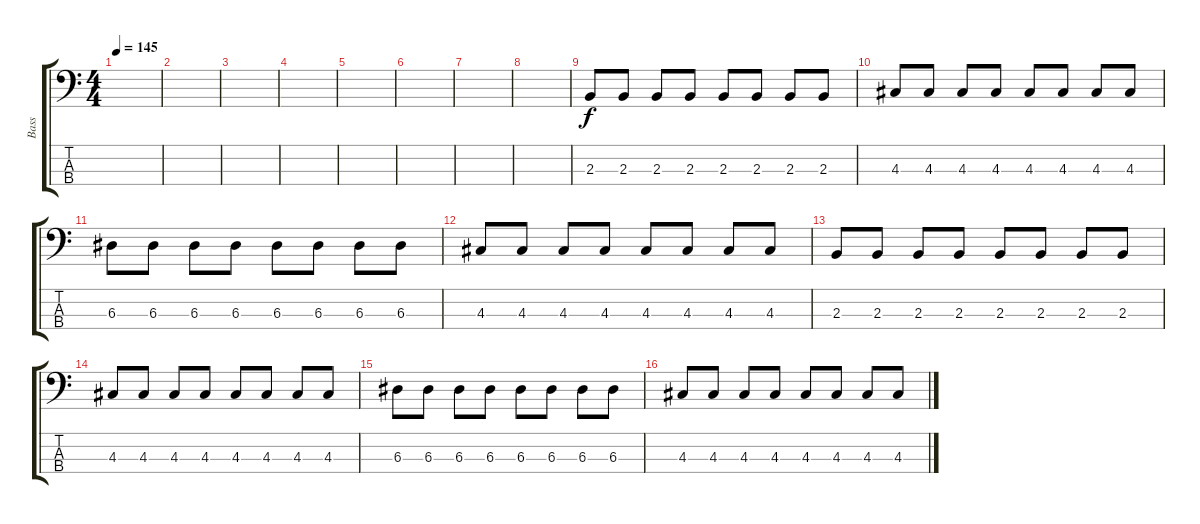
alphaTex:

\track ("Bass" "Bass") {instrument electricbasspick}
\staff {score tabs}
\tuning (G2 D2 A1 E1) {hide}
\ts (4 4)
\tempo 145
\clef f4
\ks c
|
|
|
|
|
|
|
|
2.3.8 2.3.8 2.3.8 2.3.8 2.3.8 2.3.8 2.3.8 2.3.8 |
4.3.8 4.3.8 4.3.8 4.3.8 4.3.8 4.3.8 4.3.8 4.3.8 |
6.3.8 6.3.8 6.3.8 6.3.8 6.3.8 6.3.8 6.3.8 6.3.8 |
4.3.8 4.3.8 4.3.8 4.3.8 4.3.8 4.3.8 4.3.8 4.3.8 |
2.3.8 2.3.8 2.3.8 2.3.8 2.3.8 2.3.8 2.3.8 2.3.8 |
4.3.8 4.3.8 4.3.8 4.3.8 4.3.8 4.3.8 4.3.8 4.3.8 |
6.3.8 6.3.8 6.3.8 6.3.8 6.3.8 6.3.8 6.3.8 6.3.8 |
4.3.8 4.3.8 4.3.8 4.3.8 4.3.8 4.3.8 4.3.8 4.3.8
